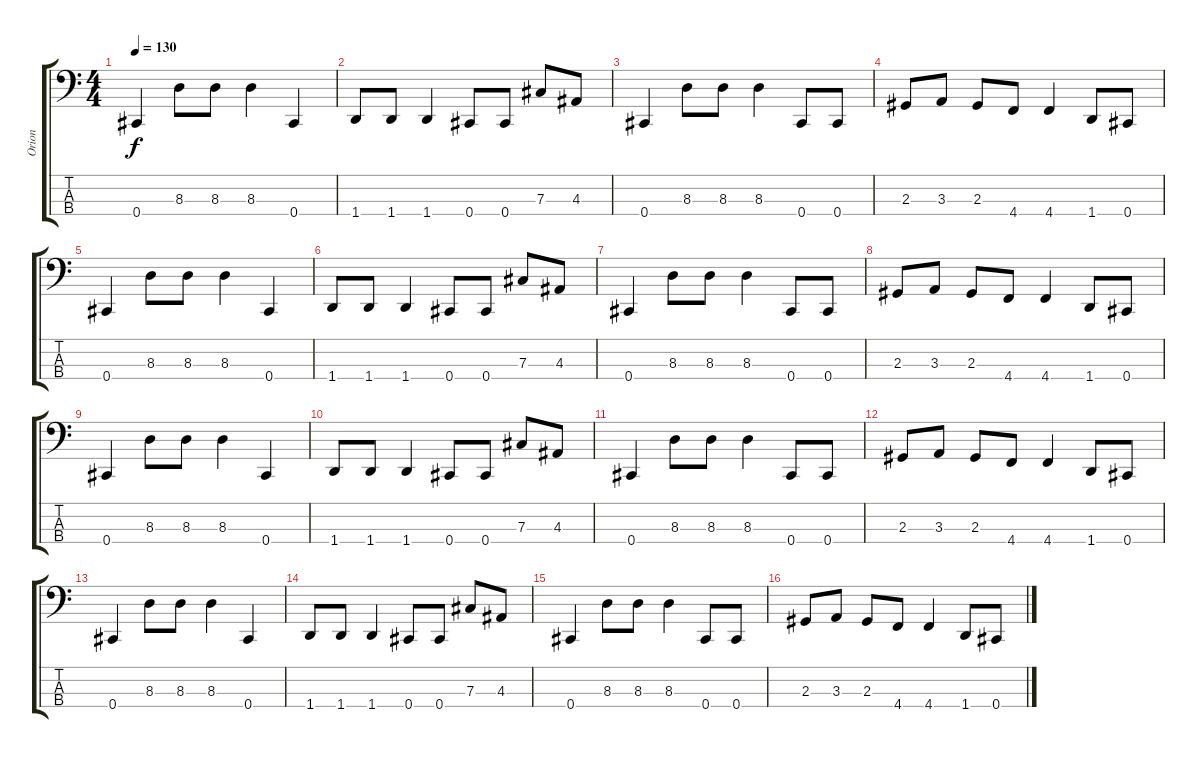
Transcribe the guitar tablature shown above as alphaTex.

\track ("Orion" "Orion") {instrument electricbassfinger}
\staff {score tabs}
\tuning (E2 B1 Gb1 Db1) {hide}
\ts (4 4)
\tempo 130
\clef f4
\ks c
0.4.4{dy f} 8.3.8 8.3.8 8.3.4 0.4.4 |
1.4.8 1.4.8 1.4.4 0.4.8 0.4.8 7.3.8 4.3.8 |
0.4.4 8.3.8 8.3.8 8.3.4 0.4.8 0.4.8 |
2.3.8 3.3.8 2.3.8 4.4.8 4.4.4 1.4.8 0.4.8 |
0.4.4 8.3.8 8.3.8 8.3.4 0.4.4 |
1.4.8 1.4.8 1.4.4 0.4.8 0.4.8 7.3.8 4.3.8 |
0.4.4 8.3.8 8.3.8 8.3.4 0.4.8 0.4.8 |
2.3.8 3.3.8 2.3.8 4.4.8 4.4.4 1.4.8 0.4.8 |
0.4.4 8.3.8 8.3.8 8.3.4 0.4.4 |
1.4.8 1.4.8 1.4.4 0.4.8 0.4.8 7.3.8 4.3.8 |
0.4.4 8.3.8 8.3.8 8.3.4 0.4.8 0.4.8 |
2.3.8 3.3.8 2.3.8 4.4.8 4.4.4 1.4.8 0.4.8 |
0.4.4 8.3.8 8.3.8 8.3.4 0.4.4 |
1.4.8 1.4.8 1.4.4 0.4.8 0.4.8 7.3.8 4.3.8 |
0.4.4 8.3.8 8.3.8 8.3.4 0.4.8 0.4.8 |
2.3.8 3.3.8 2.3.8 4.4.8 4.4.4 1.4.8 0.4.8
